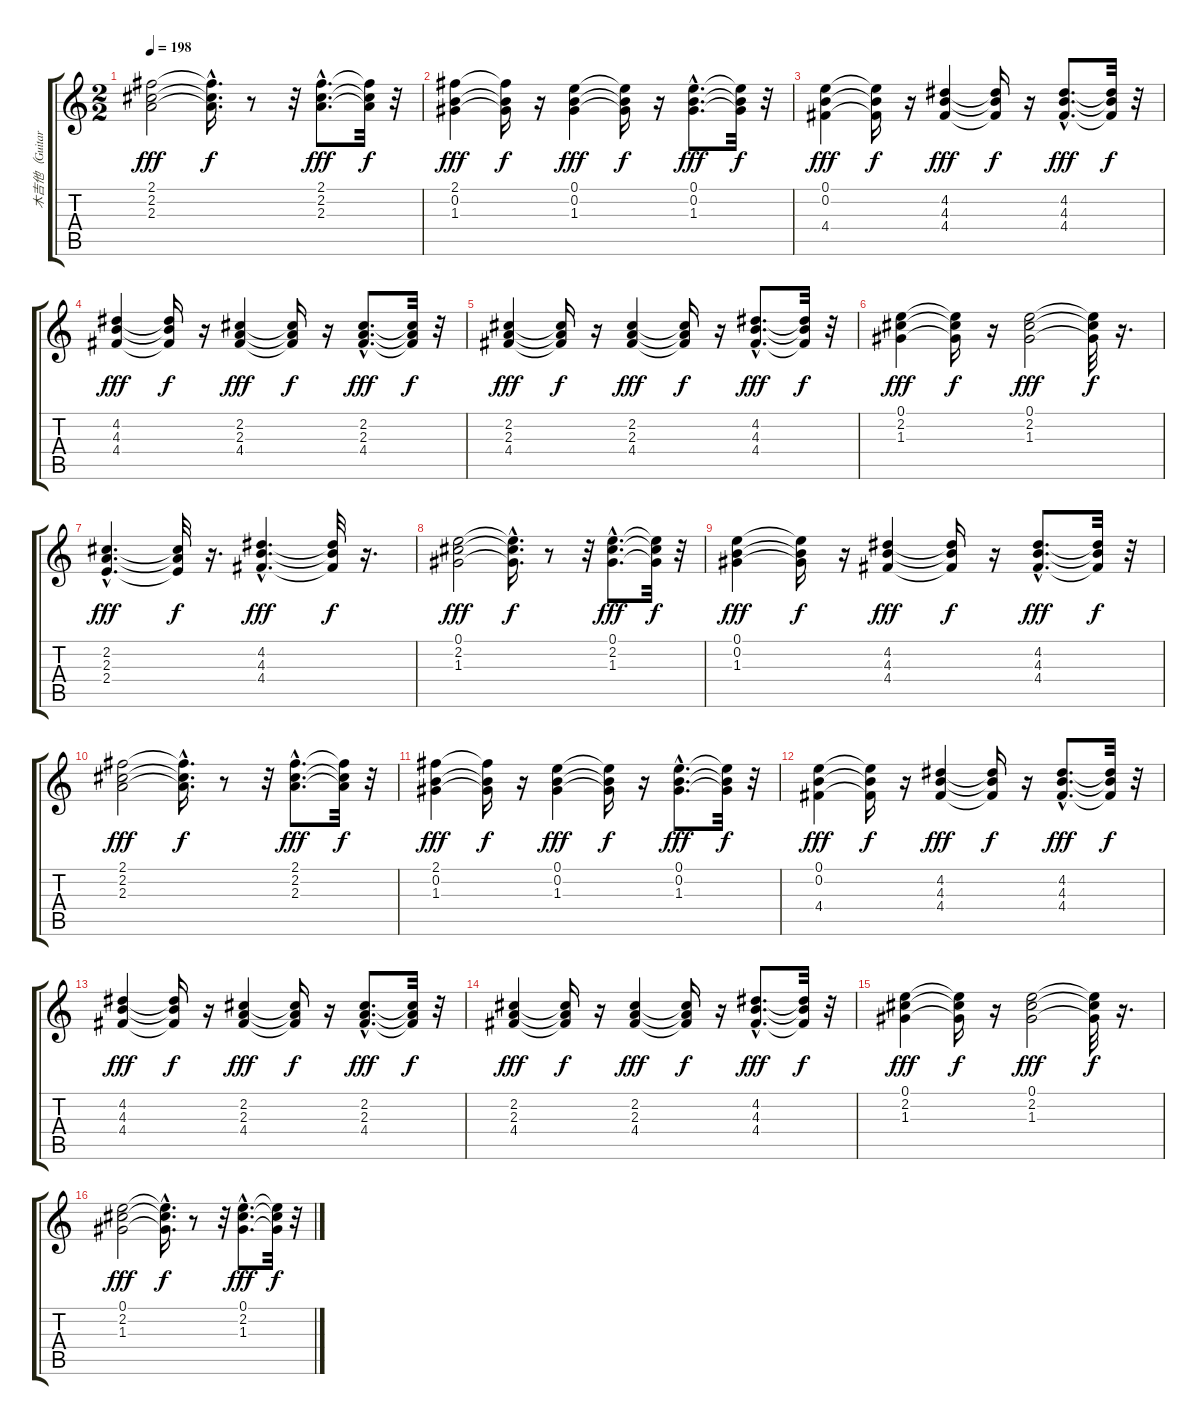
\track ("木吉他（Guitar）" "木吉他（Guitar") {instrument acousticguitarsteel}
\staff {score tabs}
\tuning (E4 B3 G3 D3 A2 E2) {hide}
\ts (2 2)
\tempo 198
\clef g2
\ks c
(2.1 2.2 2.3).2{dy fff} (2.1{hac t} 2.2{hac t} 2.3{hac t}).16{d dy f} r.8 r.32 (2.1{hac} 2.2{hac} 2.3{hac}).8{d dy fff} (2.1{t} 2.2{t} 2.3{t}).32{dy f} r.32 |
(2.1 0.2 1.3).4{dy fff} (2.1{t} 0.2{t} 1.3{t}).16{dy f} r.16 (0.1 0.2 1.3).4{dy fff} (0.1{t} 0.2{t} 1.3{t}).16{dy f} r.16 (0.1{hac} 0.2{hac} 1.3{hac}).8{d dy fff} (0.1{t} 0.2{t} 1.3{t}).32{dy f} r.32 |
(0.1 0.2 4.4).4{dy fff} (0.1{t} 0.2{t} 4.4{t}).16{dy f} r.16 (4.2 4.3 4.4).4{dy fff} (4.2{t} 4.3{t} 4.4{t}).16{dy f} r.16 (4.2{hac} 4.3{hac} 4.4{hac}).8{d dy fff} (4.2{t} 4.3{t} 4.4{t}).32{dy f} r.32 |
(4.2 4.3 4.4).4{dy fff} (4.2{t} 4.3{t} 4.4{t}).16{dy f} r.16 (2.2 2.3 4.4).4{dy fff} (2.2{t} 2.3{t} 4.4{t}).16{dy f} r.16 (2.2{hac} 2.3{hac} 4.4{hac}).8{d dy fff} (2.2{t} 2.3{t} 4.4{t}).32{dy f} r.32 |
(2.2 2.3 4.4).4{dy fff} (2.2{t} 2.3{t} 4.4{t}).16{dy f} r.16 (2.2 2.3 4.4).4{dy fff} (2.2{t} 2.3{t} 4.4{t}).16{dy f} r.16 (4.2{hac} 4.3{hac} 4.4{hac}).8{d dy fff} (4.2{t} 4.3{t} 4.4{t}).32{dy f} r.32 |
(0.1 2.2 1.3).4{dy fff} (0.1{t} 2.2{t} 1.3{t}).16{dy f} r.16 (0.1 2.2 1.3).2{dy fff} (0.1{t} 2.2{t} 1.3{t}).32{dy f} r.16{d} |
(2.2{hac} 2.3{hac} 2.4{hac}).4{d dy fff} (2.2{t} 2.3{t} 2.4{t}).32{dy f} r.16{d} (4.2{hac} 4.3{hac} 4.4{hac}).4{d dy fff} (4.2{t} 4.3{t} 4.4{t}).32{dy f} r.16{d} |
(0.1 2.2 1.3).2{dy fff} (0.1{hac t} 2.2{hac t} 1.3{hac t}).16{d dy f} r.8 r.32 (0.1{hac} 2.2{hac} 1.3{hac}).8{d dy fff} (0.1{t} 2.2{t} 1.3{t}).32{dy f} r.32 |
(0.1 0.2 1.3).4{dy fff} (0.1{t} 0.2{t} 1.3{t}).16{dy f} r.16 (4.2 4.3 4.4).4{dy fff} (4.2{t} 4.3{t} 4.4{t}).16{dy f} r.16 (4.2{hac} 4.3{hac} 4.4{hac}).8{d dy fff} (4.2{t} 4.3{t} 4.4{t}).32{dy f} r.32 |
(2.1 2.2 2.3).2{dy fff} (2.1{hac t} 2.2{hac t} 2.3{hac t}).16{d dy f} r.8 r.32 (2.1{hac} 2.2{hac} 2.3{hac}).8{d dy fff} (2.1{t} 2.2{t} 2.3{t}).32{dy f} r.32 |
(2.1 0.2 1.3).4{dy fff} (2.1{t} 0.2{t} 1.3{t}).16{dy f} r.16 (0.1 0.2 1.3).4{dy fff} (0.1{t} 0.2{t} 1.3{t}).16{dy f} r.16 (0.1{hac} 0.2{hac} 1.3{hac}).8{d dy fff} (0.1{t} 0.2{t} 1.3{t}).32{dy f} r.32 |
(0.1 0.2 4.4).4{dy fff} (0.1{t} 0.2{t} 4.4{t}).16{dy f} r.16 (4.2 4.3 4.4).4{dy fff} (4.2{t} 4.3{t} 4.4{t}).16{dy f} r.16 (4.2{hac} 4.3{hac} 4.4{hac}).8{d dy fff} (4.2{t} 4.3{t} 4.4{t}).32{dy f} r.32 |
(4.2 4.3 4.4).4{dy fff} (4.2{t} 4.3{t} 4.4{t}).16{dy f} r.16 (2.2 2.3 4.4).4{dy fff} (2.2{t} 2.3{t} 4.4{t}).16{dy f} r.16 (2.2{hac} 2.3{hac} 4.4{hac}).8{d dy fff} (2.2{t} 2.3{t} 4.4{t}).32{dy f} r.32 |
(2.2 2.3 4.4).4{dy fff} (2.2{t} 2.3{t} 4.4{t}).16{dy f} r.16 (2.2 2.3 4.4).4{dy fff} (2.2{t} 2.3{t} 4.4{t}).16{dy f} r.16 (4.2{hac} 4.3{hac} 4.4{hac}).8{d dy fff} (4.2{t} 4.3{t} 4.4{t}).32{dy f} r.32 |
(0.1 2.2 1.3).4{dy fff} (0.1{t} 2.2{t} 1.3{t}).16{dy f} r.16 (0.1 2.2 1.3).2{dy fff} (0.1{t} 2.2{t} 1.3{t}).32{dy f} r.16{d} |
(0.1 2.2 1.3).2{dy fff} (0.1{hac t} 2.2{hac t} 1.3{hac t}).16{d dy f} r.8 r.32 (0.1{hac} 2.2{hac} 1.3{hac}).8{d dy fff} (0.1{t} 2.2{t} 1.3{t}).32{dy f} r.32
